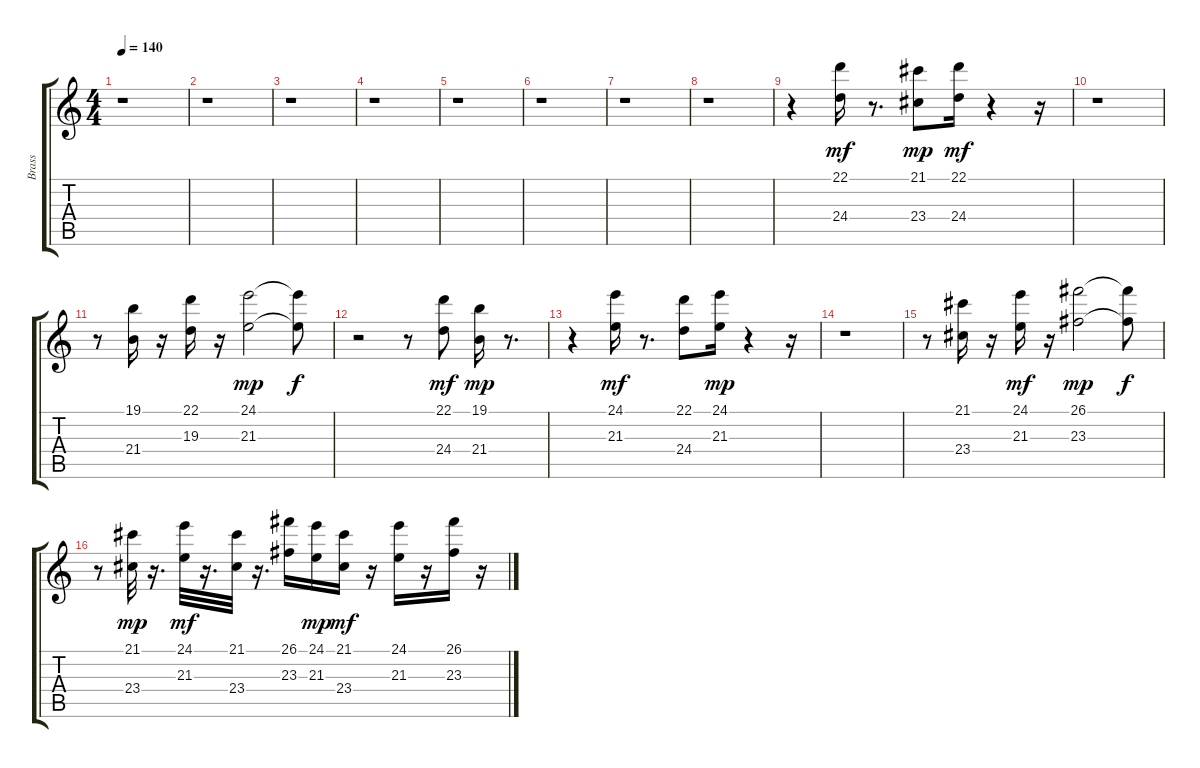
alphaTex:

\track ("Brass" "Brass") {instrument brasssection}
\staff {score tabs}
\tuning (E4 B3 G3 D3 A2 E2) {hide}
\ts (4 4)
\tempo 140
\clef g2
\ks c
r.1{dy mf} |
r.1 |
r.1 |
r.1 |
r.1 |
r.1 |
r.1 |
r.1 |
r.4 (22.1 24.4).16 r.8{d} (21.1 23.4).8{dy mp} (22.1 24.4).16{dy mf} r.4 r.16 |
r.1 |
r.8 (19.1 21.4).16 r.16 (22.1 19.3).16 r.16 (24.1 21.3).2{dy mp} (24.1{t} 21.3{t}).8{dy f} |
r.2 r.8 (22.1 24.4).8{dy mf} (19.1 21.4).16{dy mp} r.8{d} |
r.4 (24.1 21.3).16{dy mf} r.8{d} (22.1 24.4).8 (24.1 21.3).16{dy mp} r.4 r.16 |
r.1 |
r.8 (21.1 23.4).16 r.16 (24.1 21.3).16{dy mf} r.16 (26.1 23.3).2{dy mp} (26.1{t} 23.3{t}).8{dy f} |
r.8 (21.1 23.4).32{dy mp} r.16{d} (24.1 21.3).32{dy mf} r.16{d} (21.1 23.4).32 r.16{d} (26.1 23.3).16 (24.1 21.3).16{dy mp} (21.1 23.4).16{dy mf} r.16 (24.1 21.3).16 r.16 (26.1 23.3).16 r.16
